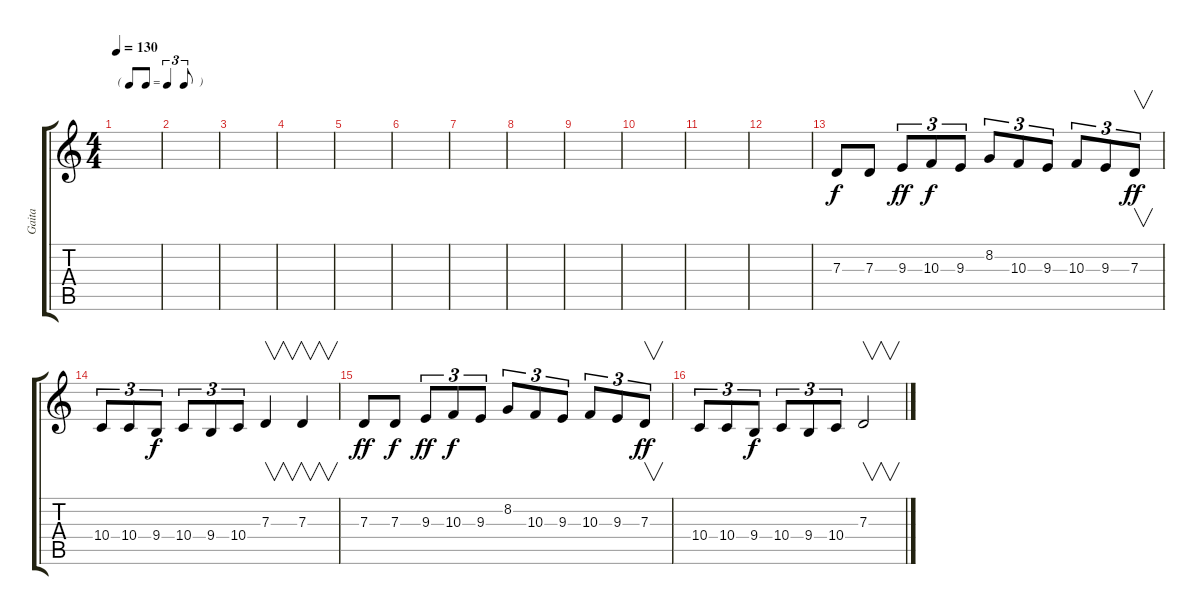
\track ("Gaita" "Gaita") {instrument englishhorn}
\staff {score tabs}
\tuning (E4 B3 G3 D3 A2 E2) {hide}
\ts (4 4)
\tf triplet8th
\tempo 130
\clef g2
\ks c
|
|
|
|
|
|
|
|
|
|
|
|
7.3.8 7.3.8{dy f} 9.3.8{tu (3 2) dy ff} 10.3.8{tu (3 2) dy f} 9.3.8{tu (3 2)} 8.2.8{tu (3 2)} 10.3.8{tu (3 2)} 9.3.8{tu (3 2)} 10.3.8{tu (3 2)} 9.3.8{tu (3 2)} 7.3.8{v tu (3 2) dy ff} |
10.4.8{tu (3 2)} 10.4.8{tu (3 2)} 9.4.8{tu (3 2) dy f} 10.4.8{tu (3 2)} 9.4.8{tu (3 2)} 10.4.8{tu (3 2)} 7.3.4{v} 7.3.4{v} |
7.3.8{dy ff} 7.3.8{dy f} 9.3.8{tu (3 2) dy ff} 10.3.8{tu (3 2) dy f} 9.3.8{tu (3 2)} 8.2.8{tu (3 2)} 10.3.8{tu (3 2)} 9.3.8{tu (3 2)} 10.3.8{tu (3 2)} 9.3.8{tu (3 2)} 7.3.8{v tu (3 2) dy ff} |
10.4.8{tu (3 2)} 10.4.8{tu (3 2)} 9.4.8{tu (3 2) dy f} 10.4.8{tu (3 2)} 9.4.8{tu (3 2)} 10.4.8{tu (3 2)} 7.3.2{v}
